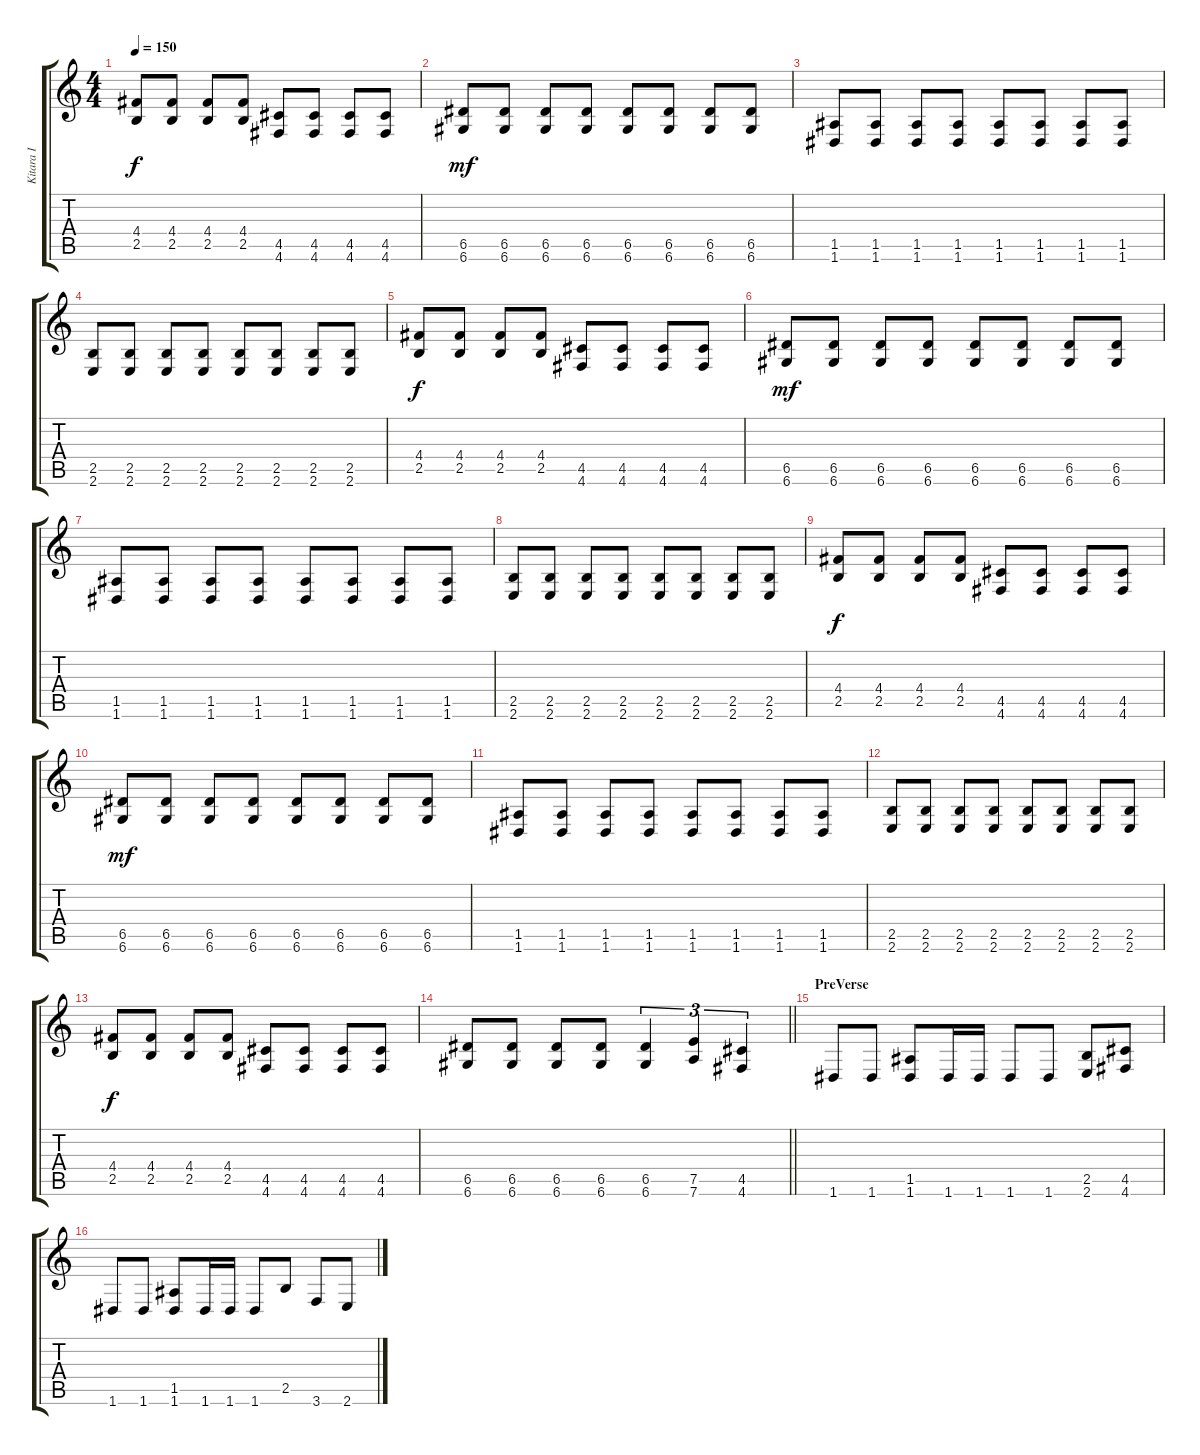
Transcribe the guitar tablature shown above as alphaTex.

\track ("Kitara I" "Kitara I") {instrument distortionguitar}
\staff {score tabs}
\tuning (E4 B3 G3 D3 A2 D2) {hide}
\ts (4 4)
\tempo 150
\clef g2
\ks c
(4.4 2.5).8{dy f} (4.4 2.5).8 (4.4 2.5).8 (4.4 2.5).8 (4.5 4.6).8 (4.5 4.6).8 (4.5 4.6).8 (4.5 4.6).8 |
(6.5 6.6).8{dy mf} (6.5 6.6).8 (6.5 6.6).8 (6.5 6.6).8 (6.5 6.6).8 (6.5 6.6).8 (6.5 6.6).8 (6.5 6.6).8 |
(1.5 1.6).8 (1.5 1.6).8 (1.5 1.6).8 (1.5 1.6).8 (1.5 1.6).8 (1.5 1.6).8 (1.5 1.6).8 (1.5 1.6).8 |
(2.5 2.6).8 (2.5 2.6).8 (2.5 2.6).8 (2.5 2.6).8 (2.5 2.6).8 (2.5 2.6).8 (2.5 2.6).8 (2.5 2.6).8 |
(4.4 2.5).8{dy f} (4.4 2.5).8 (4.4 2.5).8 (4.4 2.5).8 (4.5 4.6).8 (4.5 4.6).8 (4.5 4.6).8 (4.5 4.6).8 |
(6.5 6.6).8{dy mf} (6.5 6.6).8 (6.5 6.6).8 (6.5 6.6).8 (6.5 6.6).8 (6.5 6.6).8 (6.5 6.6).8 (6.5 6.6).8 |
(1.5 1.6).8 (1.5 1.6).8 (1.5 1.6).8 (1.5 1.6).8 (1.5 1.6).8 (1.5 1.6).8 (1.5 1.6).8 (1.5 1.6).8 |
(2.5 2.6).8 (2.5 2.6).8 (2.5 2.6).8 (2.5 2.6).8 (2.5 2.6).8 (2.5 2.6).8 (2.5 2.6).8 (2.5 2.6).8 |
(4.4 2.5).8{dy f} (4.4 2.5).8 (4.4 2.5).8 (4.4 2.5).8 (4.5 4.6).8 (4.5 4.6).8 (4.5 4.6).8 (4.5 4.6).8 |
(6.5 6.6).8{dy mf} (6.5 6.6).8 (6.5 6.6).8 (6.5 6.6).8 (6.5 6.6).8 (6.5 6.6).8 (6.5 6.6).8 (6.5 6.6).8 |
(1.5 1.6).8 (1.5 1.6).8 (1.5 1.6).8 (1.5 1.6).8 (1.5 1.6).8 (1.5 1.6).8 (1.5 1.6).8 (1.5 1.6).8 |
(2.5 2.6).8 (2.5 2.6).8 (2.5 2.6).8 (2.5 2.6).8 (2.5 2.6).8 (2.5 2.6).8 (2.5 2.6).8 (2.5 2.6).8 |
(4.4 2.5).8{dy f} (4.4 2.5).8 (4.4 2.5).8 (4.4 2.5).8 (4.5 4.6).8 (4.5 4.6).8 (4.5 4.6).8 (4.5 4.6).8 |
\barLineRight lightlight
(6.5 6.6).8 (6.5 6.6).8 (6.5 6.6).8 (6.5 6.6).8 (6.5 6.6).4{tu (3 2)} (7.5 7.6).4{tu (3 2)} (4.5 4.6).4{tu (3 2)} |
\section ("" "PreVerse")
1.6.8 1.6.8 (1.5 1.6).8 1.6.16 1.6.16 1.6.8 1.6.8 (2.5 2.6).8 (4.5 4.6).8 |
1.6.8 1.6.8 (1.5 1.6).8 1.6.16 1.6.16 1.6.8 2.5.8 3.6.8 2.6.8
